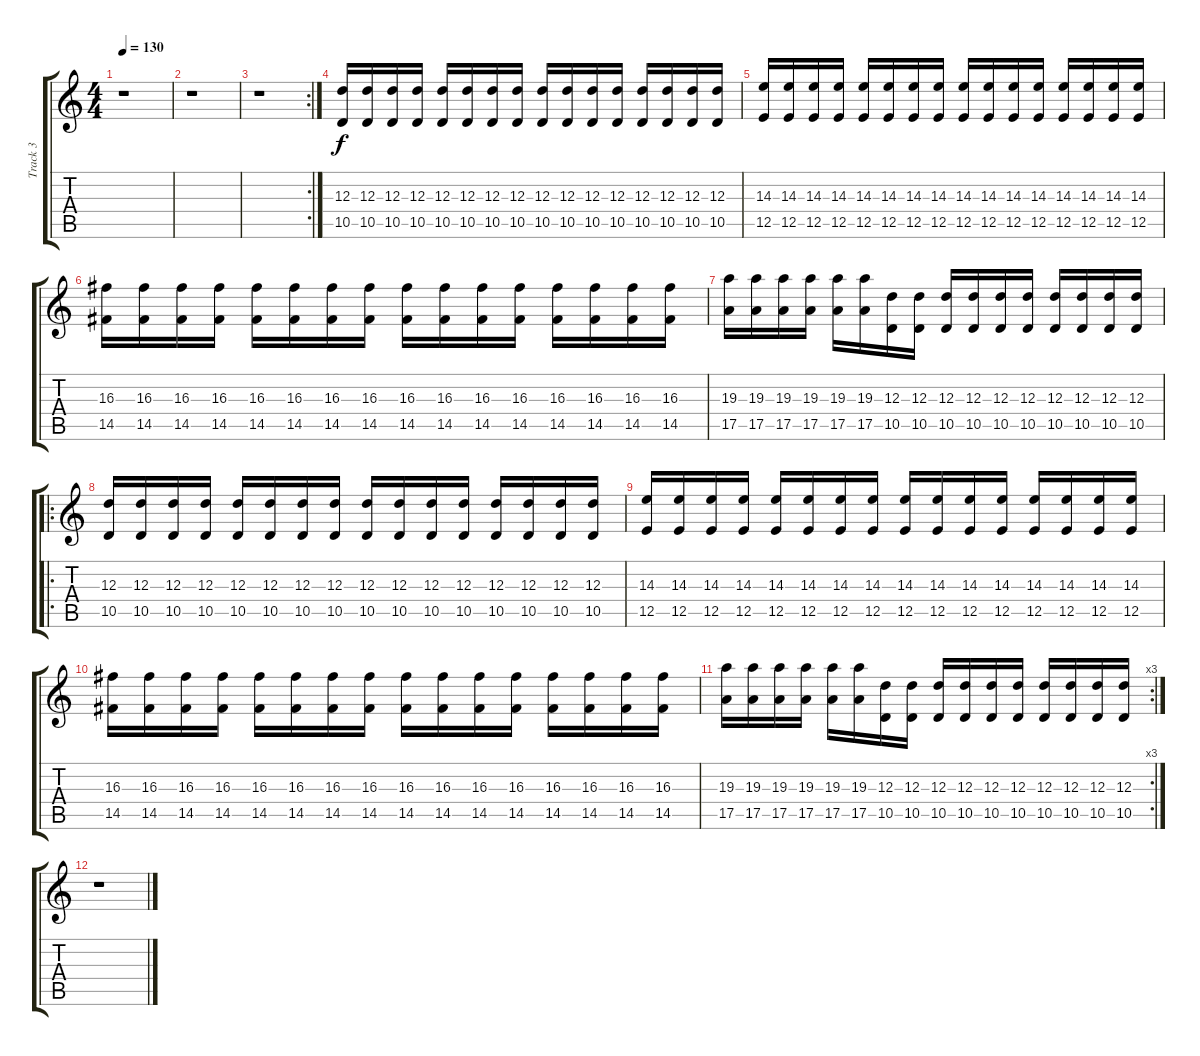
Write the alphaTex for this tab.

\track ("Track 3" "Track 3") {instrument distortionguitar}
\staff {score tabs}
\tuning (B3 Gb3 D3 A2 E2 B1) {hide}
\ts (4 4)
\tempo 130
\clef g2
\ks c
r.1{dy f} |
r.1 |
\rc 2
r.1 |
(12.3 10.5).16{volume 13} (12.3 10.5).16 (12.3 10.5).16 (12.3 10.5).16 (12.3 10.5).16 (12.3 10.5).16 (12.3 10.5).16 (12.3 10.5).16 (12.3 10.5).16 (12.3 10.5).16 (12.3 10.5).16 (12.3 10.5).16 (12.3 10.5).16 (12.3 10.5).16 (12.3 10.5).16 (12.3 10.5).16 |
(14.3 12.5).16 (14.3 12.5).16 (14.3 12.5).16 (14.3 12.5).16 (14.3 12.5).16 (14.3 12.5).16 (14.3 12.5).16 (14.3 12.5).16 (14.3 12.5).16 (14.3 12.5).16 (14.3 12.5).16 (14.3 12.5).16 (14.3 12.5).16 (14.3 12.5).16 (14.3 12.5).16 (14.3 12.5).16 |
(16.3 14.5).16 (16.3 14.5).16 (16.3 14.5).16 (16.3 14.5).16 (16.3 14.5).16 (16.3 14.5).16 (16.3 14.5).16 (16.3 14.5).16 (16.3 14.5).16 (16.3 14.5).16 (16.3 14.5).16 (16.3 14.5).16 (16.3 14.5).16 (16.3 14.5).16 (16.3 14.5).16 (16.3 14.5).16 |
(19.3 17.5).16 (19.3 17.5).16 (19.3 17.5).16 (19.3 17.5).16 (19.3 17.5).16 (19.3 17.5).16 (12.3 10.5).16 (12.3 10.5).16 (12.3 10.5).16 (12.3 10.5).16 (12.3 10.5).16 (12.3 10.5).16 (12.3 10.5).16 (12.3 10.5).16 (12.3 10.5).16 (12.3 10.5).16 |
\ro
(12.3 10.5).16{volume 13} (12.3 10.5).16 (12.3 10.5).16 (12.3 10.5).16 (12.3 10.5).16 (12.3 10.5).16 (12.3 10.5).16 (12.3 10.5).16 (12.3 10.5).16 (12.3 10.5).16 (12.3 10.5).16 (12.3 10.5).16 (12.3 10.5).16 (12.3 10.5).16 (12.3 10.5).16 (12.3 10.5).16 |
(14.3 12.5).16 (14.3 12.5).16 (14.3 12.5).16 (14.3 12.5).16 (14.3 12.5).16 (14.3 12.5).16 (14.3 12.5).16 (14.3 12.5).16 (14.3 12.5).16 (14.3 12.5).16 (14.3 12.5).16 (14.3 12.5).16 (14.3 12.5).16 (14.3 12.5).16 (14.3 12.5).16 (14.3 12.5).16 |
(16.3 14.5).16 (16.3 14.5).16 (16.3 14.5).16 (16.3 14.5).16 (16.3 14.5).16 (16.3 14.5).16 (16.3 14.5).16 (16.3 14.5).16 (16.3 14.5).16 (16.3 14.5).16 (16.3 14.5).16 (16.3 14.5).16 (16.3 14.5).16 (16.3 14.5).16 (16.3 14.5).16 (16.3 14.5).16 |
\rc 3
(19.3 17.5).16 (19.3 17.5).16 (19.3 17.5).16 (19.3 17.5).16 (19.3 17.5).16 (19.3 17.5).16 (12.3 10.5).16 (12.3 10.5).16 (12.3 10.5).16 (12.3 10.5).16 (12.3 10.5).16 (12.3 10.5).16 (12.3 10.5).16 (12.3 10.5).16 (12.3 10.5).16 (12.3 10.5).16 |
r.1
